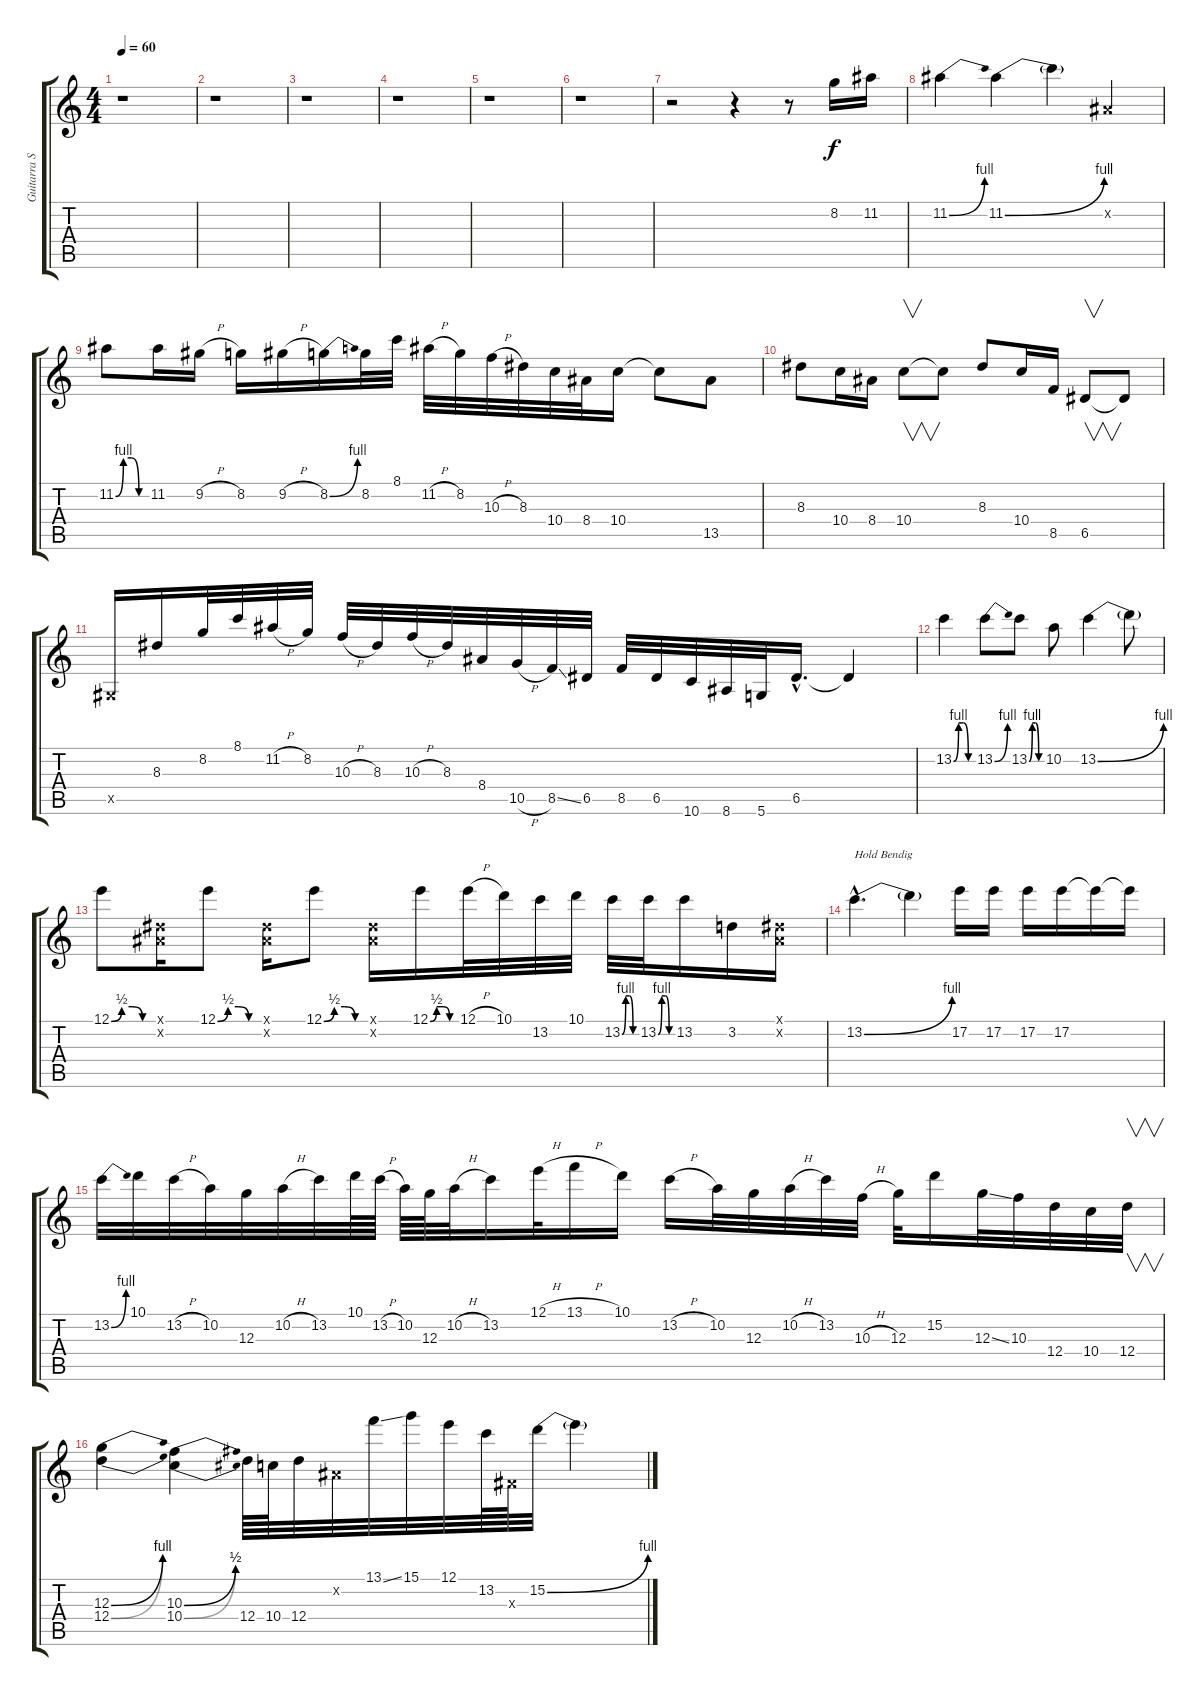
\track ("Guitarra Solo" "Guitarra S") {instrument overdrivenguitar}
\staff {score tabs}
\tuning (E4 B3 G3 D3 A2 D2) {hide}
\ts (4 4)
\tempo 60
\clef g2
\ks c
r.1{dy f} |
r.1 |
r.1 |
r.1 |
r.1 |
r.1 |
r.2 r.4 r.8 8.2.16 11.2.16 |
11.2{be (bend 0 0 60 4)}.4 11.2{be (bend 0 0 60 4)}.4 11.2{t}.4 -1.2{x}.4 |
11.2{be (custom 0 0 15 4 30 4 45 0 60 0)}.8 11.2.16 9.2{h}.16 8.2.16 9.2{h}.16 8.2{be (bend 0 0 60 4)}.16 8.2.32 8.1.32 11.2{h}.32 8.2.32 10.3{h}.32 8.3.32 10.4.32 8.4.32 10.4.16 10.4{t}.8 13.5.8 |
8.3.8 10.4.16 8.4.16 10.4.8{v} 10.4{t}.8 8.3.8 10.4.16 8.5.16 6.5.8{v} 6.5{t}.8 |
-1.5{x}.16 8.3.16 8.2.32 8.1.32 11.2{h}.32 8.2.32 10.3{h}.32 8.3.32 10.3{h}.32 8.3.32 8.4.32 10.5{h}.32 8.5{ss}.32 6.5.32 8.5.32 6.5.32 10.6.32 8.6.32 5.6.32 6.5{hac}.16{d} 6.5{t}.4 |
13.2{be (custom 0 0 15 4 30 4 45 0 60 0)}.4 13.2{be (bend 0 0 60 4)}.8 13.2{be (custom 0 0 15 4 30 4 45 0 60 0)}.8 10.2.8 13.2{be (bend 0 0 60 4)}.4 13.2{t}.8 |
12.1{be (custom 0 0 15 2 30 2 45 0 60 0)}.8 (-1.1{x} -1.2{x}).16 12.1{be (custom 0 0 15 2 30 2 45 0 60 0)}.8 (-1.1{x} -1.2{x}).16 12.1{be (custom 0 0 15 2 30 2 45 0 60 0)}.8 (-1.1{x} -1.2{x}).16 12.1{be (custom 0 0 15 2 30 2 45 0 60 0)}.16 12.1{h}.32 10.1.32 13.2.32 10.1.32 13.2{be (custom 0 0 15 4 30 4 45 0 60 0)}.32 13.2{be (custom 0 0 15 4 30 4 45 0 60 0)}.32 13.2.16 3.2.16 (-1.1{x} -1.2{x}).16 |
13.2{be (bend 0 0 60 4) hac}.4{d txt "Hold Bendig"} 13.2{t}.4 17.2.16 17.2.16 17.2.16 17.2.16 17.2{t}.16 17.2{t}.16 |
13.2{be (bend 0 0 60 4)}.32 10.1.32 13.2{h}.32 10.2.32 12.3.32 10.2{h}.32 13.2.32 10.1.64 13.2{h}.64 10.2.64 12.3.64 10.2{h}.32 13.2.16 12.1{h}.32 13.1{h}.16 10.1.16 13.2{h}.16 10.2.32 12.3.32 10.2{h}.32 13.2.32 10.3{h}.32 12.3.32 15.2.16 12.3{ss}.32 10.3.32 12.4.32 10.4.32 12.4.32{v} |
(12.3{be (bend 0 0 60 4)} 12.4{be (bend 0 0 60 4)}).4 (10.3{be (bend 0 0 60 2)} 10.4{be (bend 0 0 60 2)}).4 12.4.64 10.4.64 12.4.32 -1.2{x}.32 13.1{ss}.32 15.1.32 12.1.32 13.2.64 -1.3{x}.64 15.2{be (bend 0 0 60 4)}.32 15.2{t}.4
